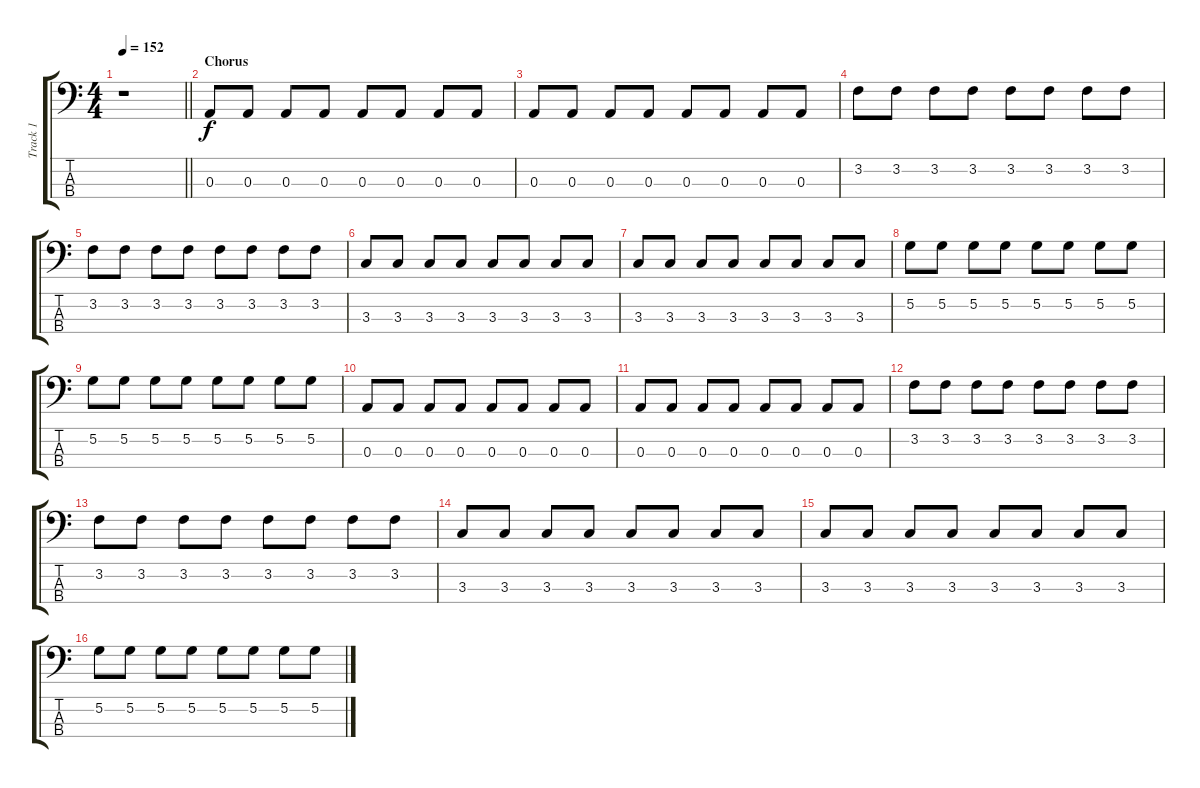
\track ("Track 1" "Track 1") {instrument electricbasspick}
\staff {score tabs}
\tuning (G2 D2 A1 E1) {hide}
\ts (4 4)
\tempo 152
\clef f4
\barLineRight lightlight
\ks c
r.1{dy f} |
\section ("" "Chorus")
0.3.8 0.3.8 0.3.8 0.3.8 0.3.8 0.3.8 0.3.8 0.3.8 |
0.3.8 0.3.8 0.3.8 0.3.8 0.3.8 0.3.8 0.3.8 0.3.8 |
3.2.8 3.2.8 3.2.8 3.2.8 3.2.8 3.2.8 3.2.8 3.2.8 |
3.2.8 3.2.8 3.2.8 3.2.8 3.2.8 3.2.8 3.2.8 3.2.8 |
3.3.8 3.3.8 3.3.8 3.3.8 3.3.8 3.3.8 3.3.8 3.3.8 |
3.3.8 3.3.8 3.3.8 3.3.8 3.3.8 3.3.8 3.3.8 3.3.8 |
5.2.8 5.2.8 5.2.8 5.2.8 5.2.8 5.2.8 5.2.8 5.2.8 |
5.2.8 5.2.8 5.2.8 5.2.8 5.2.8 5.2.8 5.2.8 5.2.8 |
0.3.8 0.3.8 0.3.8 0.3.8 0.3.8 0.3.8 0.3.8 0.3.8 |
0.3.8 0.3.8 0.3.8 0.3.8 0.3.8 0.3.8 0.3.8 0.3.8 |
3.2.8 3.2.8 3.2.8 3.2.8 3.2.8 3.2.8 3.2.8 3.2.8 |
3.2.8 3.2.8 3.2.8 3.2.8 3.2.8 3.2.8 3.2.8 3.2.8 |
3.3.8 3.3.8 3.3.8 3.3.8 3.3.8 3.3.8 3.3.8 3.3.8 |
3.3.8 3.3.8 3.3.8 3.3.8 3.3.8 3.3.8 3.3.8 3.3.8 |
5.2.8 5.2.8 5.2.8 5.2.8 5.2.8 5.2.8 5.2.8 5.2.8
